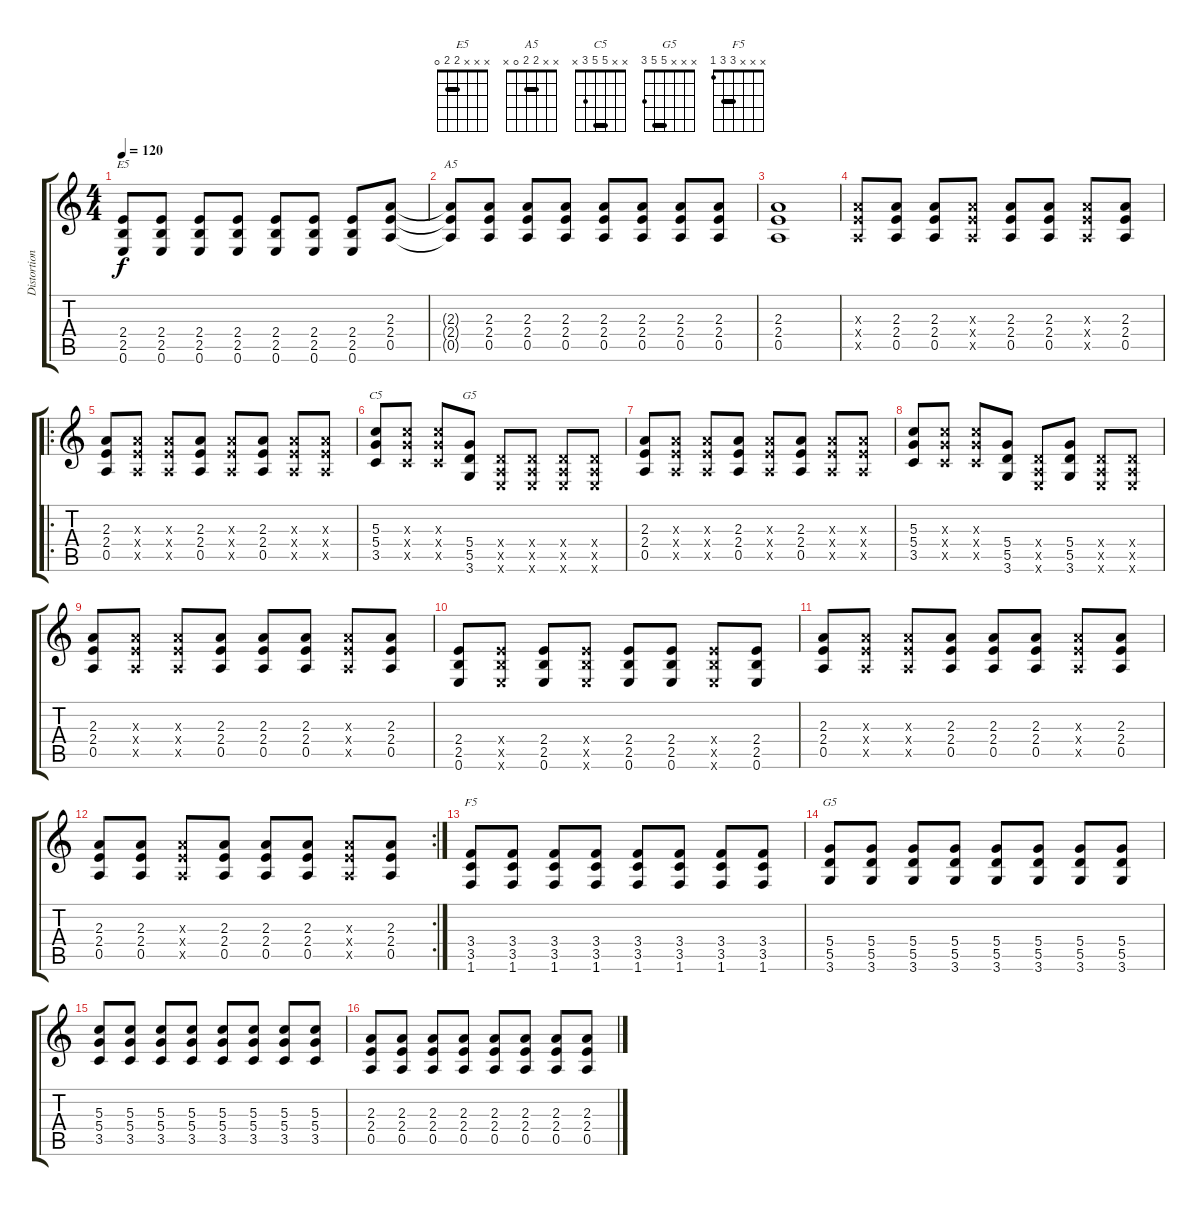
\track ("Distortion Guitar" "Distortion") {instrument distortionguitar}
\staff {score tabs}
\tuning (E4 B3 G3 D3 A2 E2) {hide}
\chord ("E5" x x x 2 2 0) {barre 2}
\chord ("A5" x x 2 2 0 x) {barre 2}
\chord ("C5" x x 5 5 3 x) {barre 5}
\chord ("G5" x x 5 5 3 x) {barre 5}
\chord ("F5" x x x 3 3 1) {barre 3}
\chord ("G5" x x x 5 5 3) {barre 5}
\ts (4 4)
\tempo 120
\clef g2
\ks c
(2.4 2.5 0.6).8{ch "E5" dy f} (2.4 2.5 0.6).8 (2.4 2.5 0.6).8 (2.4 2.5 0.6).8 (2.4 2.5 0.6).8 (2.4 2.5 0.6).8 (2.4 2.5 0.6).8 (2.3 2.4 0.5).8 |
(2.3{t} 2.4{t} 0.5{t}).8{ch "A5"} (2.3 2.4 0.5).8 (2.3 2.4 0.5).8 (2.3 2.4 0.5).8 (2.3 2.4 0.5).8 (2.3 2.4 0.5).8 (2.3 2.4 0.5).8 (2.3 2.4 0.5).8 |
(2.3 2.4 0.5).1 |
(2.3{x} 2.4{x} 0.5{x}).8 (2.3 2.4 0.5).8 (2.3 2.4 0.5).8 (2.3{x} 2.4{x} 0.5{x}).8 (2.3 2.4 0.5).8 (2.3 2.4 0.5).8 (2.3{x} 2.4{x} 0.5{x}).8 (2.3 2.4 0.5).8 |
\ro
(2.3 2.4 0.5).8 (2.3{x} 2.4{x} 0.5{x}).8 (2.3{x} 2.4{x} 0.5{x}).8 (2.3 2.4 0.5).8 (2.3{x} 2.4{x} 0.5{x}).8 (2.3 2.4 0.5).8 (2.3{x} 2.4{x} 0.5{x}).8 (2.3{x} 2.4{x} 0.5{x}).8 |
(5.3 5.4 3.5).8{ch "C5"} (5.3{x} 5.4{x} 3.5{x}).8 (5.3{x} 5.4{x} 3.5{x}).8 (5.4 5.5 3.6).8{ch "G5"} (0.4{x} 0.5{x} 0.6{x}).8 (0.4{x} 0.5{x} 0.6{x}).8 (0.4{x} 0.5{x} 0.6{x}).8 (0.4{x} 0.5{x} 0.6{x}).8 |
(2.3 2.4 0.5).8 (2.3{x} 2.4{x} 0.5{x}).8 (2.3{x} 2.4{x} 0.5{x}).8 (2.3 2.4 0.5).8 (2.3{x} 2.4{x} 0.5{x}).8 (2.3 2.4 0.5).8 (2.3{x} 2.4{x} 0.5{x}).8 (2.3{x} 2.4{x} 0.5{x}).8 |
(5.3 5.4 3.5).8 (5.3{x} 5.4{x} 3.5{x}).8 (5.3{x} 5.4{x} 3.5{x}).8 (5.4 5.5 3.6).8 (0.4{x} 0.5{x} 0.6{x}).8 (5.4 5.5 3.6).8 (0.4{x} 0.5{x} 0.6{x}).8 (0.4{x} 0.5{x} 0.6{x}).8 |
(2.3 2.4 0.5).8 (2.3{x} 2.4{x} 0.5{x}).8 (2.3{x} 2.4{x} 0.5{x}).8 (2.3 2.4 0.5).8 (2.3 2.4 0.5).8 (2.3 2.4 0.5).8 (2.3{x} 2.4{x} 0.5{x}).8 (2.3 2.4 0.5).8 |
(2.4 2.5 0.6).8 (2.4{x} 2.5{x} 0.6{x}).8 (2.4 2.5 0.6).8 (2.4{x} 2.5{x} 0.6{x}).8 (2.4 2.5 0.6).8 (2.4 2.5 0.6).8 (2.4{x} 2.5{x} 0.6{x}).8 (2.4 2.5 0.6).8 |
(2.3 2.4 0.5).8 (2.3{x} 2.4{x} 0.5{x}).8 (2.3{x} 2.4{x} 0.5{x}).8 (2.3 2.4 0.5).8 (2.3 2.4 0.5).8 (2.3 2.4 0.5).8 (2.3{x} 2.4{x} 0.5{x}).8 (2.3 2.4 0.5).8 |
\rc 2
(2.3 2.4 0.5).8 (2.3 2.4 0.5).8 (2.3{x} 2.4{x} 0.5{x}).8 (2.3 2.4 0.5).8 (2.3 2.4 0.5).8 (2.3 2.4 0.5).8 (2.3{x} 2.4{x} 0.5{x}).8 (2.3 2.4 0.5).8 |
(3.4 3.5 1.6).8{ch "F5"} (3.4 3.5 1.6).8 (3.4 3.5 1.6).8 (3.4 3.5 1.6).8 (3.4 3.5 1.6).8 (3.4 3.5 1.6).8 (3.4 3.5 1.6).8 (3.4 3.5 1.6).8 |
(5.4 5.5 3.6).8{ch "G5"} (5.4 5.5 3.6).8 (5.4 5.5 3.6).8 (5.4 5.5 3.6).8 (5.4 5.5 3.6).8 (5.4 5.5 3.6).8 (5.4 5.5 3.6).8 (5.4 5.5 3.6).8 |
(5.3 5.4 3.5).8 (5.3 5.4 3.5).8 (5.3 5.4 3.5).8 (5.3 5.4 3.5).8 (5.3 5.4 3.5).8 (5.3 5.4 3.5).8 (5.3 5.4 3.5).8 (5.3 5.4 3.5).8 |
(2.3 2.4 0.5).8 (2.3 2.4 0.5).8 (2.3 2.4 0.5).8 (2.3 2.4 0.5).8 (2.3 2.4 0.5).8 (2.3 2.4 0.5).8 (2.3 2.4 0.5).8 (2.3 2.4 0.5).8
